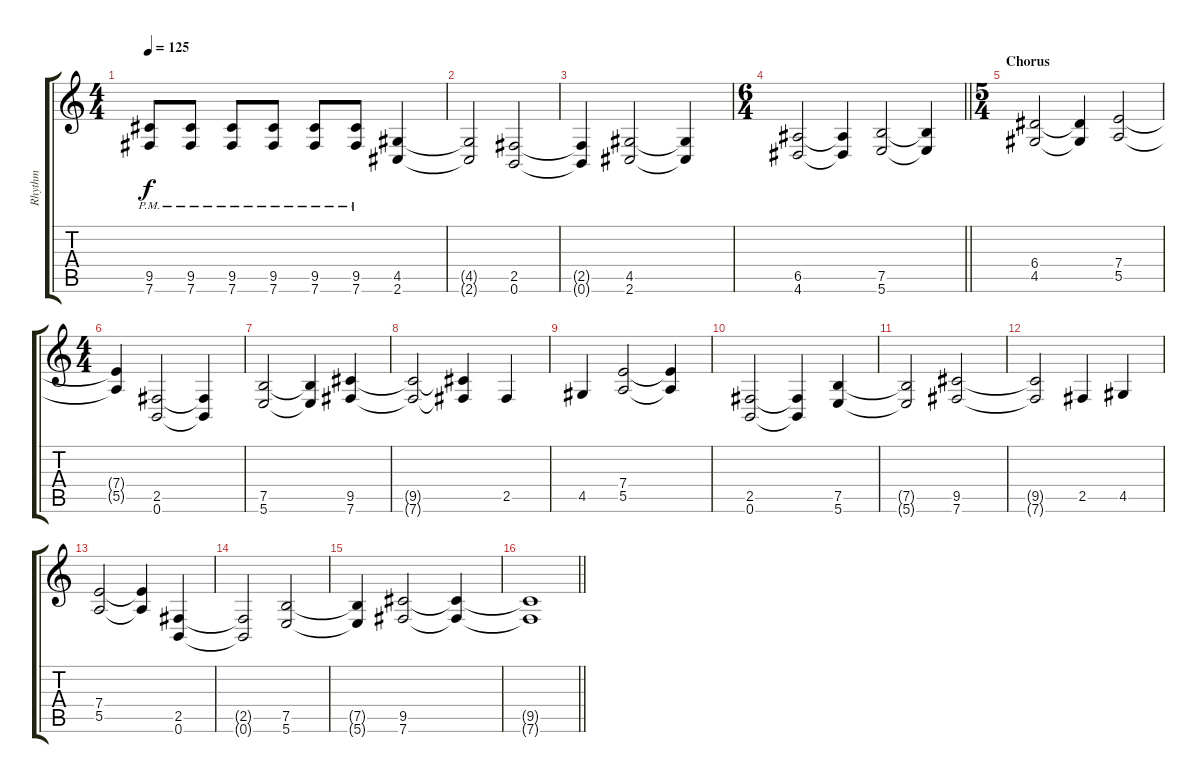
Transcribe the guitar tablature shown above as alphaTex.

\track ("Rhythm" "Rhythm") {instrument distortionguitar}
\staff {score tabs}
\tuning (B3 Gb3 D3 A2 E2 B1) {hide}
\ts (4 4)
\tempo 125
\clef g2
\ks c
(9.5{pm} 7.6{pm}).8{dy f} (9.5{pm} 7.6{pm}).8 (9.5{pm} 7.6{pm}).8 (9.5{pm} 7.6{pm}).8 (9.5{pm} 7.6{pm}).8 (9.5{pm} 7.6{pm}).8 (4.5 2.6).4 |
(4.5{t} 2.6{t}).2 (2.5 0.6).2 |
(2.5{t} 0.6{t}).4 (4.5 2.6).2 (4.5{t} 2.6{t}).4 |
\ts (6 4)
\barLineRight lightlight
(6.5 4.6).2 (6.5{t} 4.6{t}).4 (7.5 5.6).2 (7.5{t} 5.6{t}).4 |
\ts (5 4)
\section ("" "Chorus")
(6.4 4.5).2 (6.4{t} 4.5{t}).4 (7.4 5.5).2 |
\ts (4 4)
(7.4{t} 5.5{t}).4 (2.5 0.6).2 (2.5{t} 0.6{t}).4 |
(7.5 5.6).2 (7.5{t} 5.6{t}).4 (9.5 7.6).4 |
(9.5{t} 7.6{t}).2 (9.5{t} 7.6{t}).4 2.5.4 |
4.5.4 (7.4 5.5).2 (7.4{t} 5.5{t}).4 |
(2.5 0.6).2 (2.5{t} 0.6{t}).4 (7.5 5.6).4 |
(7.5{t} 5.6{t}).2 (9.5 7.6).2 |
(9.5{t} 7.6{t}).2 2.5.4 4.5.4 |
(7.4 5.5).2 (7.4{t} 5.5{t}).4 (2.5 0.6).4 |
(2.5{t} 0.6{t}).2 (7.5 5.6).2 |
(7.5{t} 5.6{t}).4 (9.5 7.6).2 (9.5{t} 7.6{t}).4 |
\barLineRight lightlight
(9.5{t} 7.6{t}).1
